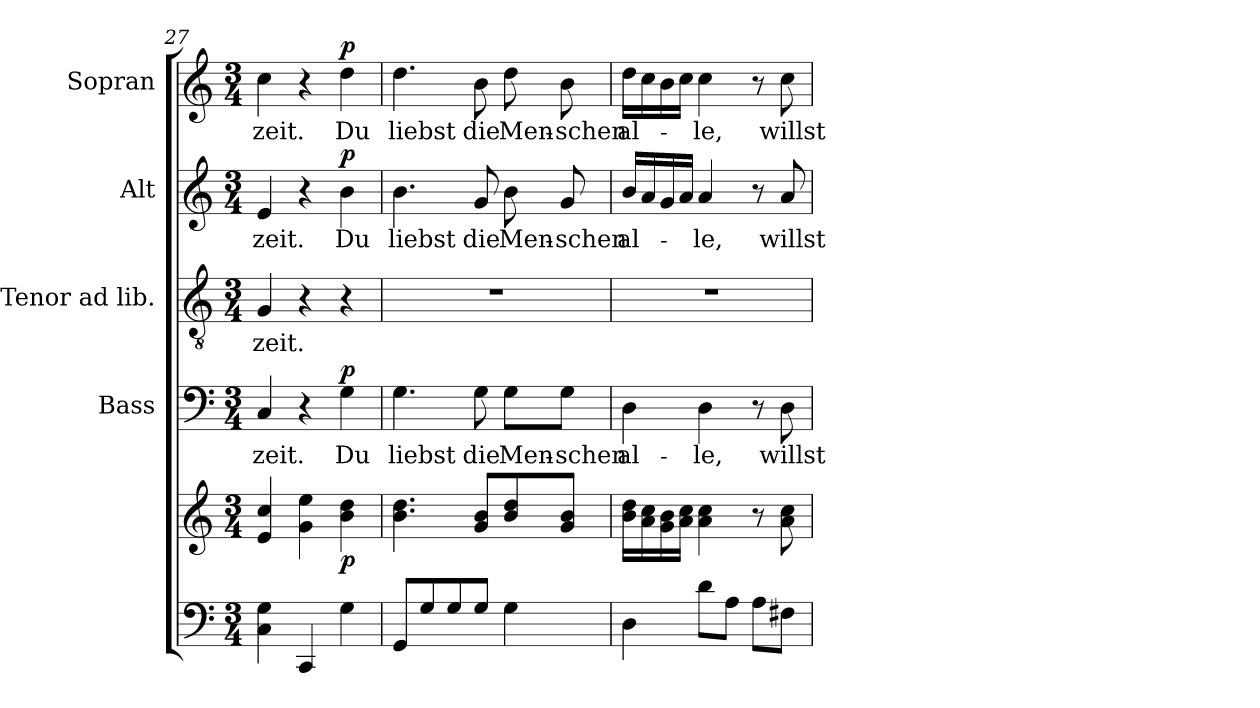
**kern	**kern	**dynam	**kern	**text	**dynam	**kern	**text	**kern	**text	**dynam	**kern	**text	**dynam
*part5	*part5	*part5	*part4	*part4	*part4	*part3	*part3	*part2	*part2	*part2	*part1	*part1	*part1
*staff6	*staff5	*staff5/6	*staff4	*staff4	*staff4	*staff3	*staff3	*staff2	*staff2	*staff2	*staff1	*staff1	*staff1
*	*	*	*I"Bass	*	*	*I"Tenor ad lib.	*	*I"Alt	*	*	*I"Sopran	*	*
*	*	*	*I'B.	*	*	*I'T.	*	*I'A.	*	*	*I'S.	*	*
*clefF4	*clefG2	*	*clefF4	*	*	*clefGv2	*	*clefG2	*	*	*clefG2	*	*
*k[]	*k[]	*	*k[]	*	*	*k[]	*	*k[]	*	*	*k[]	*	*
*C:	*C:	*	*C:	*	*	*C:	*	*C:	*	*	*C:	*	*
*M3/4	*M3/4	*	*M3/4	*	*	*M3/4	*	*M3/4	*	*	*M3/4	*	*
=27	=27	=27	=27	=27	=27	=27	=27	=27	=27	=27	=27	=27	=27
!	!	!	!	!LO:LY:b	!	!	!LO:LY:b	!	!LO:LY:b	!	!	!LO:LY:b	!
4C\ 4G\	4e/ 4cc/	.	4C/	-zeit.	.	4G/	-zeit.	4e/	-zeit.	.	4cc\	-zeit.	.
4CC/	4g\ 4ee\	.	4r	.	.	4r	.	4r	.	.	4r	.	.
!	!	!LO:DY:b	!	!LO:LY:b	!LO:DY:a	!	!	!	!LO:LY:b	!LO:DY:a	!	!LO:LY:b	!LO:DY:a
4G\	4b\ 4dd\	p	4G\	Du	p	4r	.	4b\	Du	p	4dd\	Du	p
=28	=28	=28	=28	=28	=28	=28	=28	=28	=28	=28	=28	=28	=28
!	!	!	!	!LO:LY:b	!	!	!	!	!LO:LY:b	!	!	!LO:LY:b	!
8GG/L	4.b\ 4.dd\	.	4.G\	liebst	.	2.r	.	4.b\	liebst	.	4.dd\	liebst	.
8G/	.	.	.	.	.	.	.	.	.	.	.	.	.
8G/	.	.	.	.	.	.	.	.	.	.	.	.	.
!	!	!	!	!LO:LY:b	!	!	!	!	!LO:LY:b	!	!	!LO:LY:b	!
8G/J	8g/ 8b/L	.	8G\	die	.	.	.	8g/	die	.	8b\	die	.
!	!	!	!	!LO:LY:b	!	!	!	!	!LO:LY:b	!	!	!LO:LY:b	!
4G\	8b/ 8dd/	.	8G\L	Men-	.	.	.	8b\	Men-	.	8dd\	Men-	.
!	!	!	!	!LO:LY:b	!	!	!	!	!LO:LY:b	!	!	!LO:LY:b	!
.	8g/ 8b/J	.	8G\J	-schen	.	.	.	8g/	-schen	.	8b\	-schen	.
!!LO:PB:g=z
=29	=29	=29	=29	=29	=29	=29	=29	=29	=29	=29	=29	=29	=29
!	!	!	!	!LO:LY:b	!	!	!	!	!LO:LY:b	!	!	!LO:LY:b	!
4D\	16b\ 16dd\LL	.	4D\	al-	.	2.r	.	16b/LL	al-	.	16dd\LL	al-	.
.	16a\ 16cc\	.	.	.	.	.	.	16a/	.	.	16cc\	.	.
.	16g\ 16b\	.	.	.	.	.	.	16g/	.	.	16b\	.	.
.	16a\ 16cc\JJ	.	.	.	.	.	.	16a/JJ	.	.	16cc\JJ	.	.
!	!	!	!	!LO:LY:b	!	!	!	!	!LO:LY:b	!	!	!LO:LY:b	!
8d\L	4a\ 4cc\	.	4D\	-le,	.	.	.	4a/	-le,	.	4cc\	-le,	.
8A\J	.	.	.	.	.	.	.	.	.	.	.	.	.
8A\L	8r	.	8r	.	.	.	.	8r	.	.	8r	.	.
!	!	!	!	!LO:LY:b	!	!	!	!	!LO:LY:b	!	!	!LO:LY:b	!
8F#X\J	8a\ 8cc\	.	8D\	willst	.	.	.	8a/	willst	.	8cc\	willst	.
=	=	=	=	=	=	=	=	=	=	=	=	=	=
*-	*-	*-	*-	*-	*-	*-	*-	*-	*-	*-	*-	*-	*-
